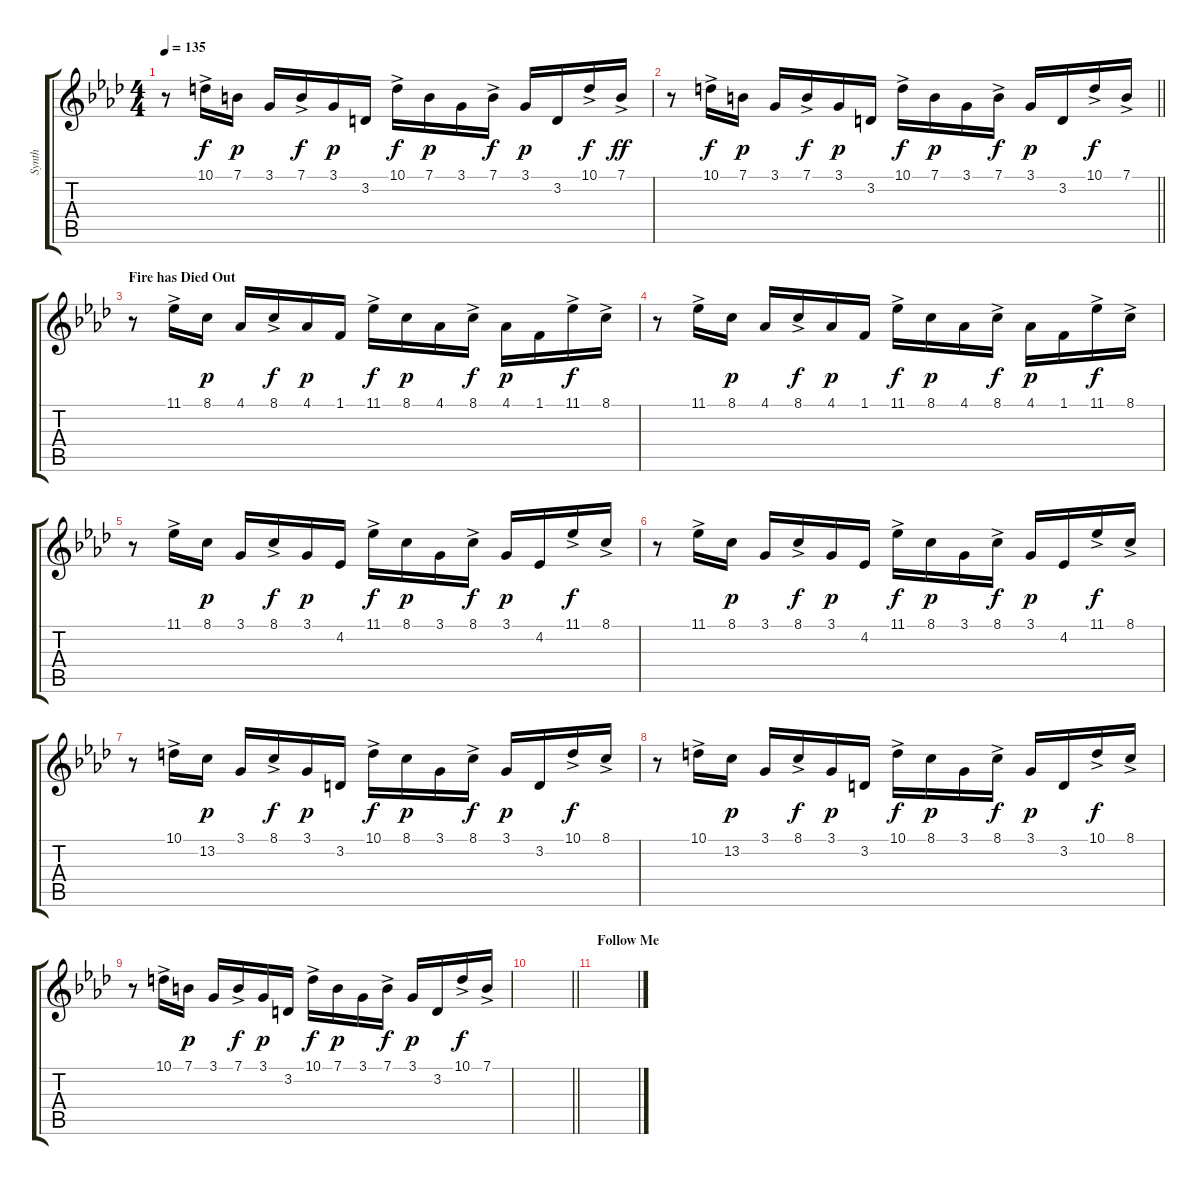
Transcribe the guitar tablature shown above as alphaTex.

\track ("Synth" "Synth") {instrument lead2sawtooth}
\staff {score tabs}
\tuning (E4 B3 G3 D3 A2 E2) {hide}
\ts (4 4)
\tempo 135
\clef g2
\ks ab
r.8{dy f} 10.1{ac}.16 7.1.16{dy p} 3.1.16 7.1{ac}.16{dy f} 3.1.16{dy p} 3.2.16 10.1{ac}.16{dy f} 7.1.16{dy p} 3.1.16 7.1{ac}.16{dy f} 3.1.16{dy p} 3.2.16 10.1{ac}.16{dy f} 7.1{ac}.16{dy ff} |
\barLineRight lightlight
r.8 10.1{ac}.16{dy f} 7.1.16{dy p} 3.1.16 7.1{ac}.16{dy f} 3.1.16{dy p} 3.2.16 10.1{ac}.16{dy f} 7.1.16{dy p} 3.1.16 7.1{ac}.16{dy f} 3.1.16{dy p} 3.2.16 10.1{ac}.16{dy f} 7.1{ac}.16 |
\section ("" "Fire has Died Out")
r.8 11.1{ac}.16 8.1.16{dy p} 4.1.16 8.1{ac}.16{dy f} 4.1.16{dy p} 1.1.16 11.1{ac}.16{dy f} 8.1.16{dy p} 4.1.16 8.1{ac}.16{dy f} 4.1.16{dy p} 1.1.16 11.1{ac}.16{dy f} 8.1{ac}.16 |
r.8 11.1{ac}.16 8.1.16{dy p} 4.1.16 8.1{ac}.16{dy f} 4.1.16{dy p} 1.1.16 11.1{ac}.16{dy f} 8.1.16{dy p} 4.1.16 8.1{ac}.16{dy f} 4.1.16{dy p} 1.1.16 11.1{ac}.16{dy f} 8.1{ac}.16 |
r.8 11.1{ac}.16 8.1.16{dy p} 3.1.16 8.1{ac}.16{dy f} 3.1.16{dy p} 4.2.16 11.1{ac}.16{dy f} 8.1.16{dy p} 3.1.16 8.1{ac}.16{dy f} 3.1.16{dy p} 4.2.16 11.1{ac}.16{dy f} 8.1{ac}.16 |
r.8 11.1{ac}.16 8.1.16{dy p} 3.1.16 8.1{ac}.16{dy f} 3.1.16{dy p} 4.2.16 11.1{ac}.16{dy f} 8.1.16{dy p} 3.1.16 8.1{ac}.16{dy f} 3.1.16{dy p} 4.2.16 11.1{ac}.16{dy f} 8.1{ac}.16 |
r.8 10.1{ac}.16 13.2.16{dy p} 3.1.16 8.1{ac}.16{dy f} 3.1.16{dy p} 3.2.16 10.1{ac}.16{dy f} 8.1.16{dy p} 3.1.16 8.1{ac}.16{dy f} 3.1.16{dy p} 3.2.16 10.1{ac}.16{dy f} 8.1{ac}.16 |
r.8 10.1{ac}.16 13.2.16{dy p} 3.1.16 8.1{ac}.16{dy f} 3.1.16{dy p} 3.2.16 10.1{ac}.16{dy f} 8.1.16{dy p} 3.1.16 8.1{ac}.16{dy f} 3.1.16{dy p} 3.2.16 10.1{ac}.16{dy f} 8.1{ac}.16 |
r.8 10.1{ac}.16 7.1.16{dy p} 3.1.16 7.1{ac}.16{dy f} 3.1.16{dy p} 3.2.16 10.1{ac}.16{dy f} 7.1.16{dy p} 3.1.16 7.1{ac}.16{dy f} 3.1.16{dy p} 3.2.16 10.1{ac}.16{dy f} 7.1{ac}.16 |
\barLineRight lightlight
|
\section ("" "Follow Me")
